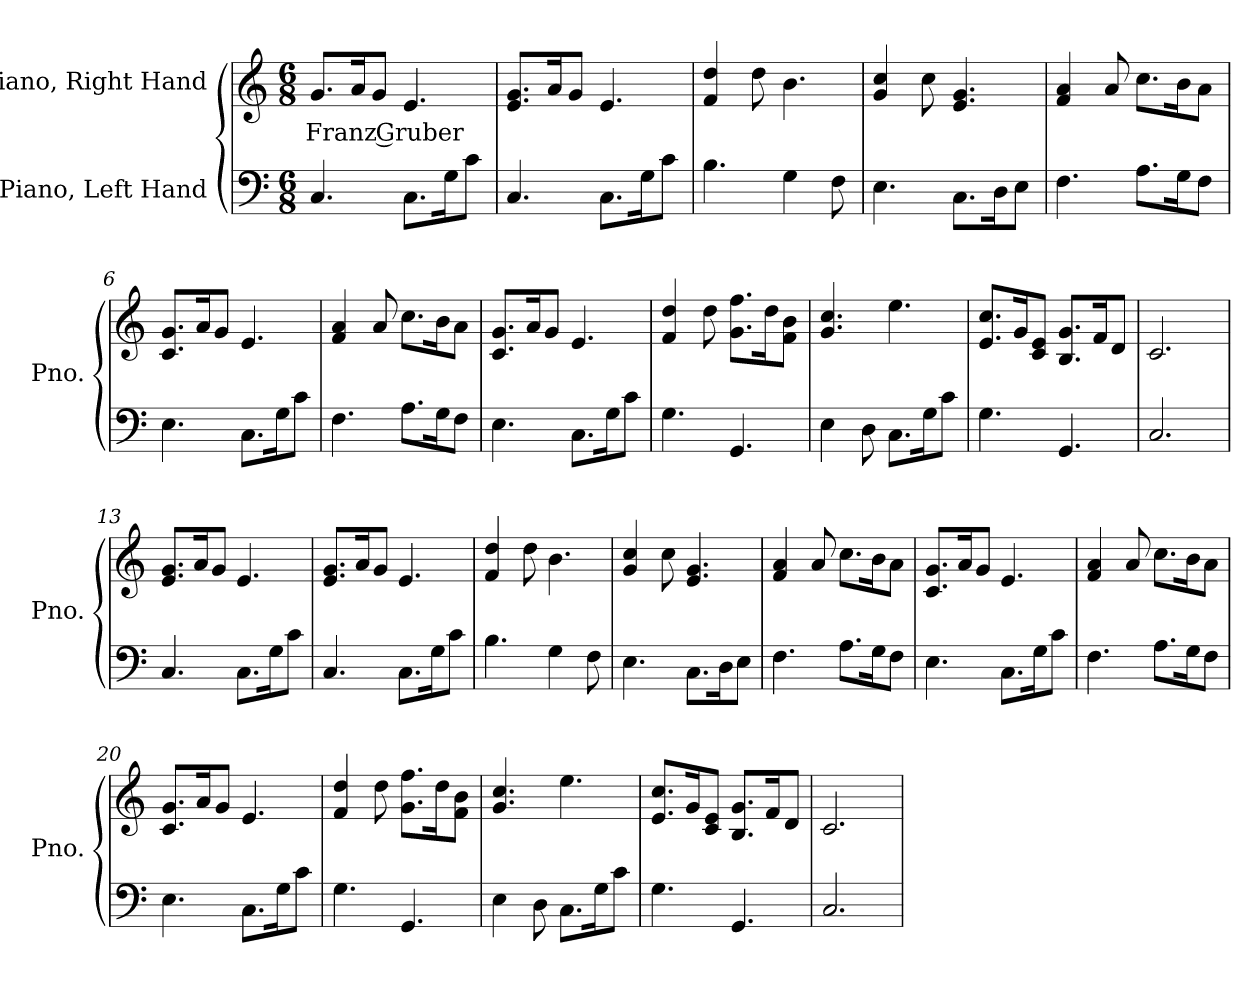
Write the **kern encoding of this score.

**kern	**kern	**text
*part2	*part1	*part1
*staff2	*staff1	*staff1
*I"Piano, Left Hand	*I"Piano, Right Hand	*
*I'Pno.	*I'Pno.	*
*clefF4	*clefG2	*
*k[]	*k[]	*
*M6/8	*M6/8	*
*MM60	*MM60	*
=1	=1	=1
!	!	!LO:LY:b
4.C/	8.g/L	Franz Gruber
.	16a/K	.
.	8g/J	.
8.C\L	4.e/	.
16G\K	.	.
8c\J	.	.
=2	=2	=2
4.C/	8.e/ 8.g/L	.
.	16a/K	.
.	8g/J	.
8.C\L	4.e/	.
16G\K	.	.
8c\J	.	.
=3	=3	=3
4.B\	4f/ 4dd/	.
.	8dd\	.
4G\	4.b\	.
8F\	.	.
=4	=4	=4
4.E\	4g/ 4cc/	.
.	8cc\	.
8.C\L	4.e/ 4.g/	.
16D\K	.	.
8E\J	.	.
!!LO:LB:g=z
=5	=5	=5
4.F\	4f/ 4a/	.
.	8a/	.
8.A\L	8.cc\L	.
16G\K	16b\K	.
8F\J	8a\J	.
=6	=6	=6
4.E\	8.c/ 8.g/L	.
.	16a/K	.
.	8g/J	.
8.C\L	4.e/	.
16G\K	.	.
8c\J	.	.
=7	=7	=7
4.F\	4f/ 4a/	.
.	8a/	.
8.A\L	8.cc\L	.
16G\K	16b\K	.
8F\J	8a\J	.
=8	=8	=8
4.E\	8.c/ 8.g/L	.
.	16a/K	.
.	8g/J	.
8.C\L	4.e/	.
16G\K	.	.
8c\J	.	.
=9	=9	=9
4.G\	4f/ 4dd/	.
.	8dd\	.
4.GG/	8.g\ 8.ff\L	.
.	16dd\K	.
.	8f\ 8b\J	.
=10	=10	=10
4E\	4.g/ 4.cc/	.
8D\	.	.
8.C\L	4.ee\	.
16G\K	.	.
8c\J	.	.
!!LO:LB:g=z
=11	=11	=11
4.G\	8.e/ 8.cc/L	.
.	16g/K	.
.	8c/ 8e/J	.
4.GG/	8.B/ 8.g/L	.
.	16f/K	.
.	8d/J	.
=12	=12	=12
2.C/	2.c/	.
=13	=13	=13
4.C/	8.e/ 8.g/L	.
.	16a/K	.
.	8g/J	.
8.C\L	4.e/	.
16G\K	.	.
8c\J	.	.
=14	=14	=14
4.C/	8.e/ 8.g/L	.
.	16a/K	.
.	8g/J	.
8.C\L	4.e/	.
16G\K	.	.
8c\J	.	.
=15	=15	=15
4.B\	4f/ 4dd/	.
.	8dd\	.
4G\	4.b\	.
8F\	.	.
=16	=16	=16
4.E\	4g/ 4cc/	.
.	8cc\	.
8.C\L	4.e/ 4.g/	.
16D\K	.	.
8E\J	.	.
=17	=17	=17
4.F\	4f/ 4a/	.
.	8a/	.
8.A\L	8.cc\L	.
16G\K	16b\K	.
8F\J	8a\J	.
!!LO:LB:g=z
=18	=18	=18
4.E\	8.c/ 8.g/L	.
.	16a/K	.
.	8g/J	.
8.C\L	4.e/	.
16G\K	.	.
8c\J	.	.
=19	=19	=19
4.F\	4f/ 4a/	.
.	8a/	.
8.A\L	8.cc\L	.
16G\K	16b\K	.
8F\J	8a\J	.
=20	=20	=20
4.E\	8.c/ 8.g/L	.
.	16a/K	.
.	8g/J	.
8.C\L	4.e/	.
16G\K	.	.
8c\J	.	.
=21	=21	=21
4.G\	4f/ 4dd/	.
.	8dd\	.
4.GG/	8.g\ 8.ff\L	.
.	16dd\K	.
.	8f\ 8b\J	.
=22	=22	=22
4E\	4.g/ 4.cc/	.
8D\	.	.
8.C\L	4.ee\	.
16G\K	.	.
8c\J	.	.
=23	=23	=23
4.G\	8.e/ 8.cc/L	.
.	16g/K	.
.	8c/ 8e/J	.
4.GG/	8.B/ 8.g/L	.
.	16f/K	.
.	8d/J	.
!!LO:LB:g=z
=24	=24	=24
2.C/	2.c/	.
=	=	=
*-	*-	*-
